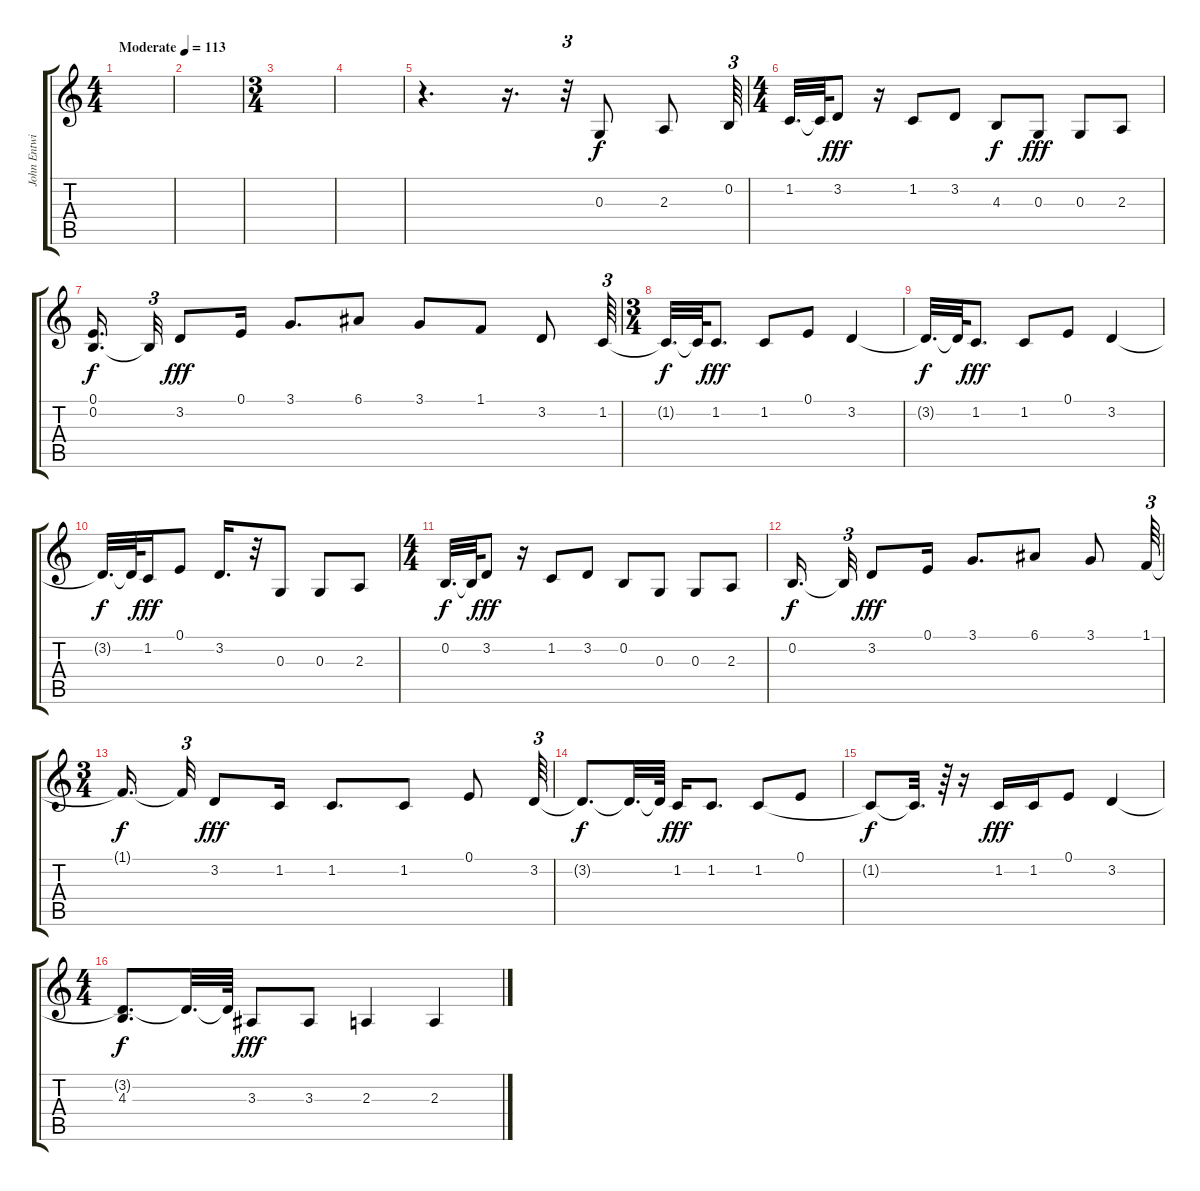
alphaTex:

\track ("John Entwistle" "John Entwi") {instrument lead1square}
\staff {score tabs}
\tuning (E4 B3 G3 D3 A2 E2) {hide}
\ts (4 4)
\tempo (113 "Moderate")
\clef g2
\ks c
|
|
\ts (3 4)
|
|
r.4{d} r.16{d} r.32{tu (3 2)} 0.3.8 2.3.8 0.2.64{tu (3 2)} |
\ts (4 4)
1.2.32{d dy f} 1.2{t}.64 3.2.8{dy fff} r.16 1.2.8 3.2.8 4.3.8{dy f} 0.3.8{dy fff} 0.3.8 2.3.8 |
(0.1 0.2).16{d dy f beam splitsecondary} 0.2{t}.32{tu (3 2)} 3.2.8{dy fff} 0.1.16 3.1.8{d} 6.1.8 3.1.8 1.1.8 3.2.8 1.2.64{tu (3 2)} |
\ts (3 4)
1.2{t}.32{d dy f} 1.2{t}.64 1.2.8{d dy fff} 1.2.8 0.1.8 3.2.4 |
3.2{t}.32{d dy f} 3.2{t}.64 1.2.8{d dy fff} 1.2.8 0.1.8 3.2.4 |
3.2{t}.32{d dy f} 3.2{t}.64 1.2.16{dy fff} 0.1.8 3.2.16{d} r.32 0.3.8 0.3.8 2.3.8 |
\ts (4 4)
0.2.32{d dy f} 0.2{t}.64 3.2.8{dy fff} r.16 1.2.8 3.2.8 0.2.8 0.3.8 0.3.8 2.3.8 |
0.2.16{d dy f beam splitsecondary} 0.2{t}.32{tu (3 2)} 3.2.8{dy fff} 0.1.16 3.1.8{d} 6.1.8 3.1.8 1.1.64{tu (3 2)} |
\ts (3 4)
1.1{t}.16{d dy f beam splitsecondary} 1.1{t}.32{tu (3 2)} 3.2.8{dy fff} 1.2.16 1.2.8{d} 1.2.8 0.1.8 3.2.64{tu (3 2)} |
3.2{t}.8{d dy f} 3.2{t}.32{d} 3.2{t}.64 1.2.16{dy fff} 1.2.8{d} 1.2.8 0.1.8 |
1.2{t}.8{dy f} 1.2{t}.32{d} r.64 r.16 1.2.16{dy fff} 1.2.16 0.1.8 3.2.4 |
\ts (4 4)
(3.2{t} 4.3).8{d dy f} 3.2{t}.32{d} 3.2{t}.64 3.3.8{dy fff} 3.3.8 2.3.4 2.3.4
